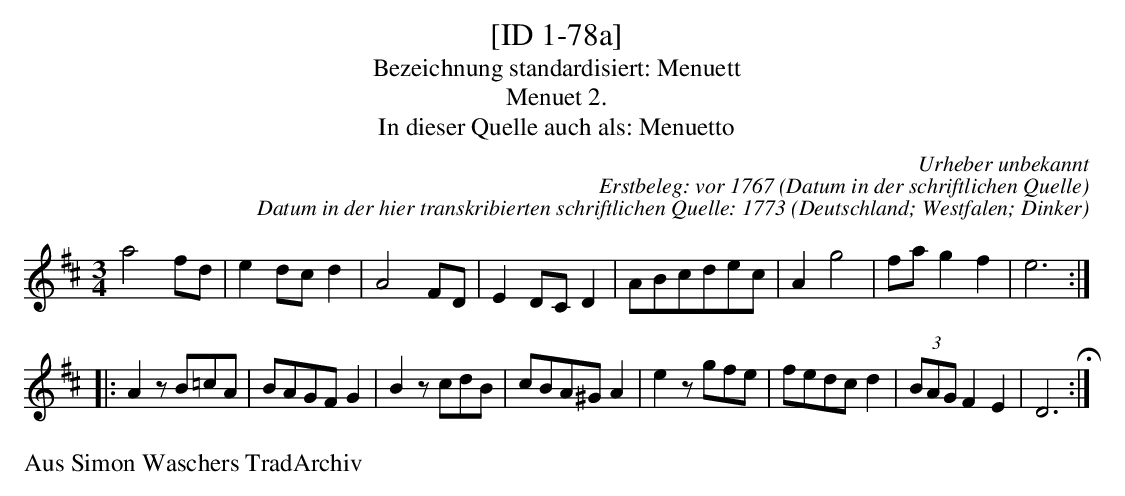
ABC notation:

X:1
T:[ID 1-78a]
T:Bezeichnung standardisiert: Menuett
T:Menuet 2.
T:In dieser Quelle auch als: Menuetto
C:Urheber unbekannt
C:Erstbeleg: vor 1767 (Datum in der schriftlichen Quelle)
C:Datum in der hier transkribierten schriftlichen Quelle: 1773
O:Deutschland; Westfalen; Dinker
L:1/8
M:3/4
K:D
a4fd | e2dcd2 | A4FD | E2DCD2 | ABcdec | A2g4 | fag2f2 | e6 ::
A2z B=cA | BAGFG2 | B2z cdB | cBA^GA2 | e2z gfe | fedcd2 | (3BAGF2E2 | D6 H:|
